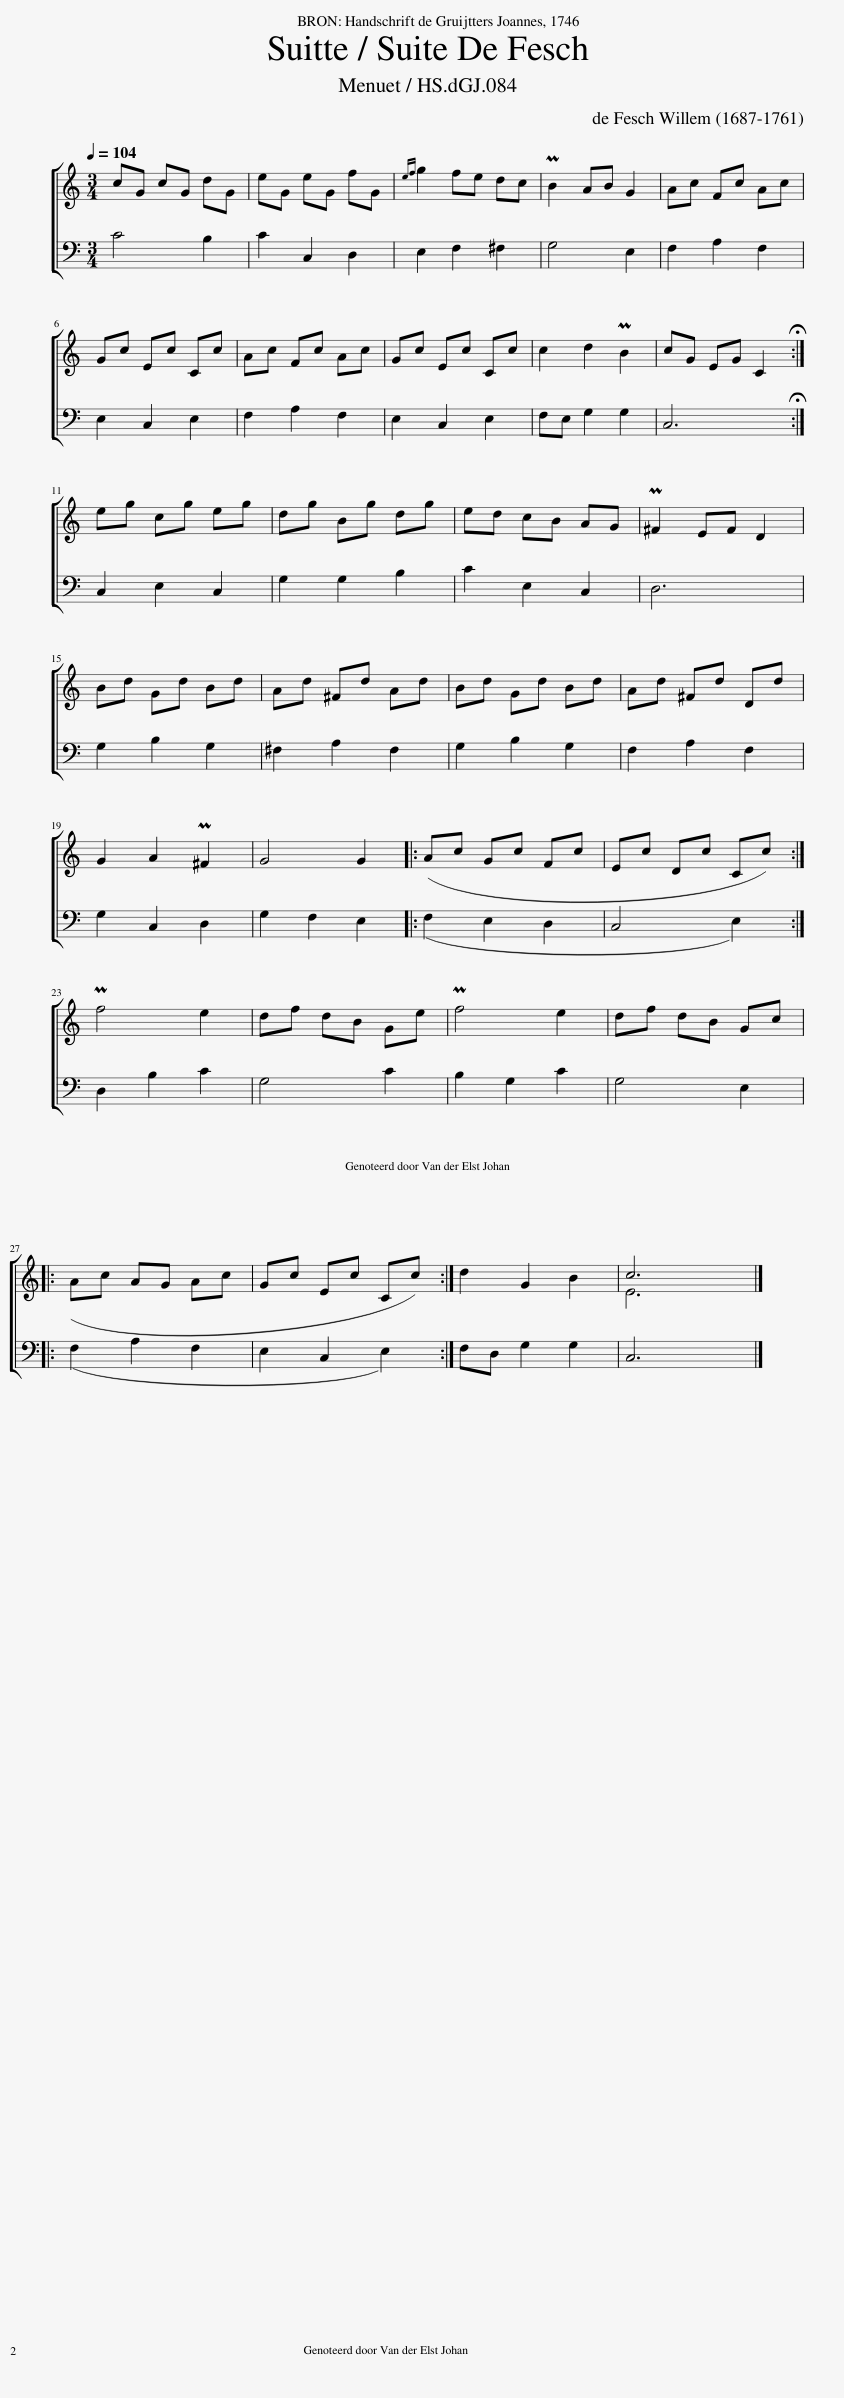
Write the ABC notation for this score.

X:1
%%score [ ( 1 2 ) 3 ]
L:1/8
Q:1/4=104
M:3/4
I:linebreak $
K:C
V:1 treble
V:2 treble
V:3 bass
V:1
 cG cG dG | eG eG fG |{ef} g2 fe dc | PB2 AB G2 | Ac Fc Ac |$ %5
 Gc Ec Cc | Ac Fc Ac | Gc Ec Cc | c2 d2 PB2 | cG EG C2 :|$ %10
 eg cg eg | dg Bg dg | ed cB AG | P^F2 EF D2 |$ Bd Gd Bd | %15
 Ad ^Fd Ad | Bd Gd Bd | Ad ^Fd Dd |$ G2 A2 P^F2 | G4 G2 |: %20
 (Ac Gc Fc | Ec Dc Cc) :|$ Pf4 e2 | df dB Ge | Pf4 e2 | %25
 df dB Gc |:$ (Ac AG Ac | Gc Ec Cc) :| d2 G2 B2 | c6 |] %30
V:2
 x6 | x6 | x6 | x6 | x6 |$ %5
 x6 | x6 | x6 | x6 | x6 :|$ %10
 x6 | x6 | x6 | x6 |$ x6 | %15
 x6 | x6 | x6 |$ x6 | x6 |: %20
 x6 | x6 :|$ x6 | x6 | x6 | %25
 x6 |:$ x6 | x6 :| x6 | E6 |] %30
V:3
 C4 B,2 | C2 C,2 D,2 | E,2 F,2 ^F,2 | G,4 E,2 | F,2 A,2 F,2 |$ %5
 E,2 C,2 E,2 | F,2 A,2 F,2 | E,2 C,2 E,2 | F,E, G,2 G,2 | C,6 :|$ %10
 C,2 E,2 C,2 | G,2 G,2 B,2 | C2 E,2 C,2 | D,6 |$ G,2 B,2 G,2 | %15
 ^F,2 A,2 F,2 | G,2 B,2 G,2 | F,2 A,2 F,2 |$ G,2 C,2 D,2 | G,2 F,2 E,2 |: %20
 (F,2 E,2 D,2 | C,4 E,2) :|$ D,2 B,2 C2 | G,4 C2 | B,2 G,2 C2 | %25
 G,4 E,2 |:$ (F,2 A,2 F,2 | E,2 C,2 E,2) :| F,D, G,2 G,2 | C,6 |] %30
